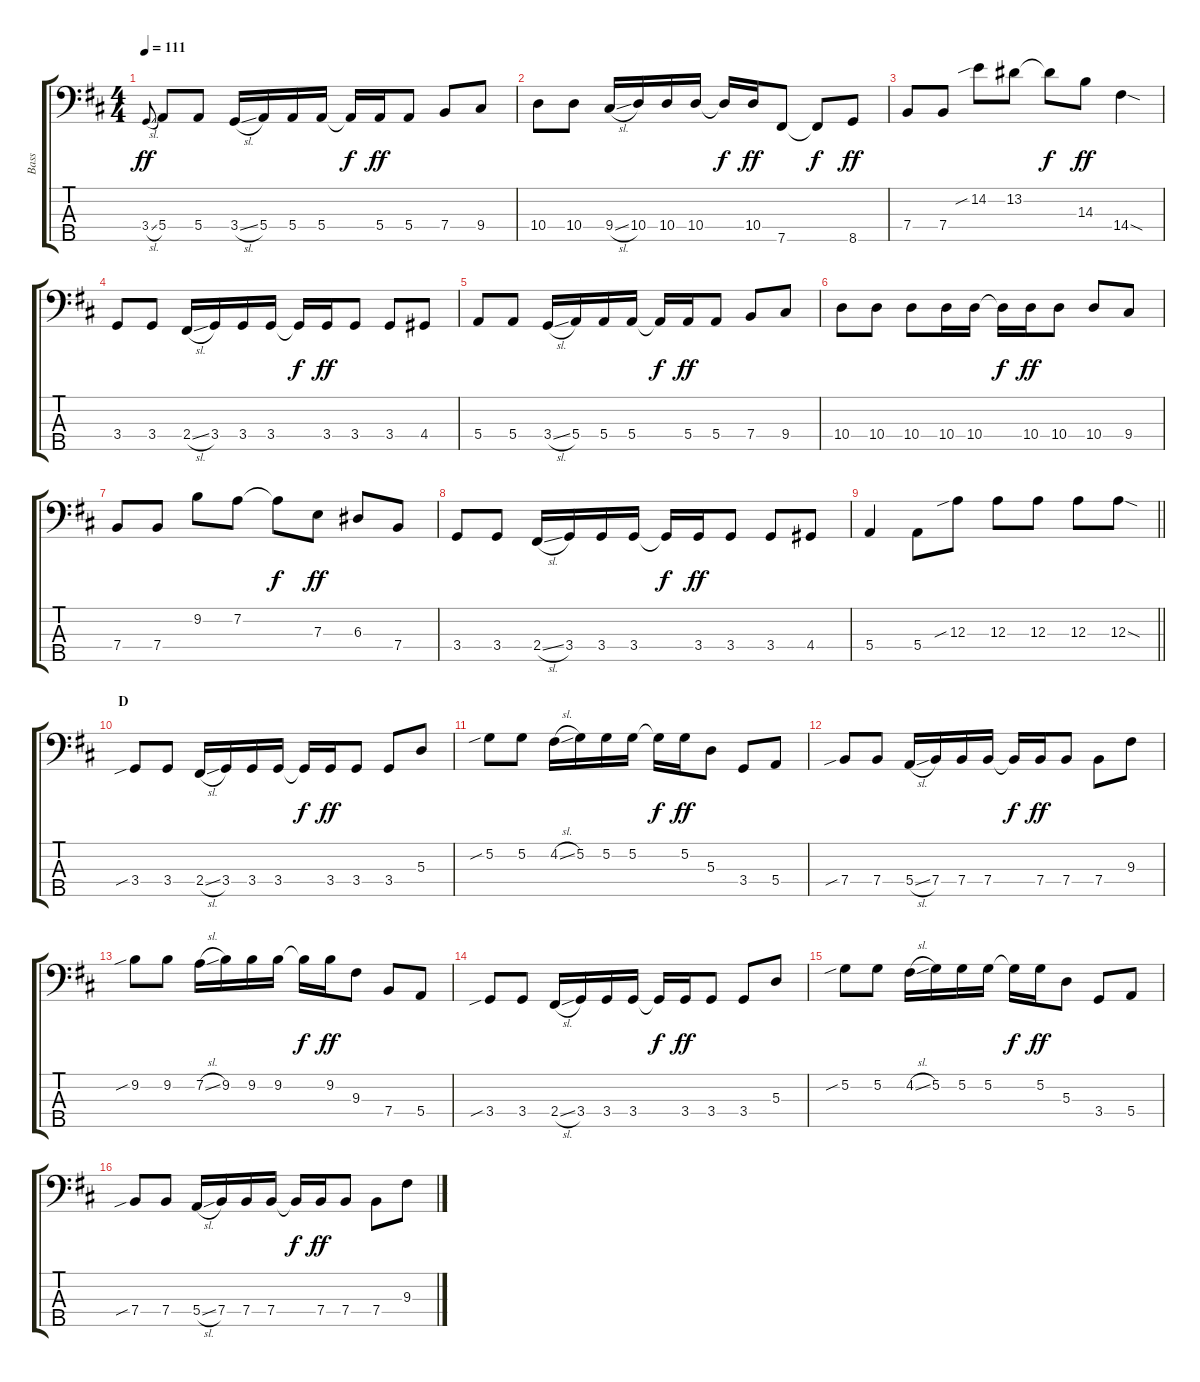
\track ("Bass" "Bass") {instrument electricbasspick}
\staff {score tabs}
\tuning (G2 D2 A1 E1 B0) {hide}
\ts (4 4)
\tempo 111
\clef f4
\ks d
3.4{sl}.8{gr onbeat dy ff} 5.4.8 5.4.8 3.4{sl}.16 5.4.16 5.4.16 5.4.16 5.4{t}.16{dy f} 5.4.16{dy ff} 5.4.8 7.4.8 9.4.8 |
10.4.8 10.4.8 9.4{sl}.16 10.4.16 10.4.16 10.4.16 10.4{t}.16{dy f} 10.4.16{dy ff} 7.5.8 7.5{t}.8{dy f} 8.5.8{dy ff} |
7.4.8 7.4.8 14.2{sib}.8 13.2.8 13.2{t}.8{dy f} 14.3.8{dy ff} 14.4{sod}.4 |
3.4.8 3.4.8 2.4{sl}.16 3.4.16 3.4.16 3.4.16 3.4{t}.16{dy f} 3.4.16{dy ff} 3.4.8 3.4.8 4.4.8 |
5.4.8 5.4.8 3.4{sl}.16 5.4.16 5.4.16 5.4.16 5.4{t}.16{dy f} 5.4.16{dy ff} 5.4.8 7.4.8 9.4.8 |
10.4.8 10.4.8 10.4.8 10.4.16 10.4.16 10.4{t}.16{dy f} 10.4.16{dy ff} 10.4.8 10.4.8 9.4.8 |
7.4.8 7.4.8 9.2.8 7.2.8 7.2{t}.8{dy f} 7.3.8{dy ff} 6.3.8 7.4.8 |
3.4.8 3.4.8 2.4{sl}.16 3.4.16 3.4.16 3.4.16 3.4{t}.16{dy f} 3.4.16{dy ff} 3.4.8 3.4.8 4.4.8 |
\barLineRight lightlight
5.4.4 5.4.8 12.3{sib}.8 12.3.8 12.3.8 12.3.8 12.3{sod}.8 |
\section ("" "D")
3.4{sib}.8 3.4.8 2.4{sl}.16 3.4.16 3.4.16 3.4.16 3.4{t}.16{dy f} 3.4.16{dy ff} 3.4.8 3.4.8 5.3.8 |
5.2{sib}.8 5.2.8 4.2{sl}.16 5.2.16 5.2.16 5.2.16 5.2{t}.16{dy f} 5.2.16{dy ff} 5.3.8 3.4.8 5.4.8 |
7.4{sib}.8 7.4.8 5.4{sl}.16 7.4.16 7.4.16 7.4.16 7.4{t}.16{dy f} 7.4.16{dy ff} 7.4.8 7.4.8 9.3.8 |
9.2{sib}.8 9.2.8 7.2{sl}.16 9.2.16 9.2.16 9.2.16 9.2{t}.16{dy f} 9.2.16{dy ff} 9.3.8 7.4.8 5.4.8 |
3.4{sib}.8 3.4.8 2.4{sl}.16 3.4.16 3.4.16 3.4.16 3.4{t}.16{dy f} 3.4.16{dy ff} 3.4.8 3.4.8 5.3.8 |
5.2{sib}.8 5.2.8 4.2{sl}.16 5.2.16 5.2.16 5.2.16 5.2{t}.16{dy f} 5.2.16{dy ff} 5.3.8 3.4.8 5.4.8 |
7.4{sib}.8 7.4.8 5.4{sl}.16 7.4.16 7.4.16 7.4.16 7.4{t}.16{dy f} 7.4.16{dy ff} 7.4.8 7.4.8 9.3.8
